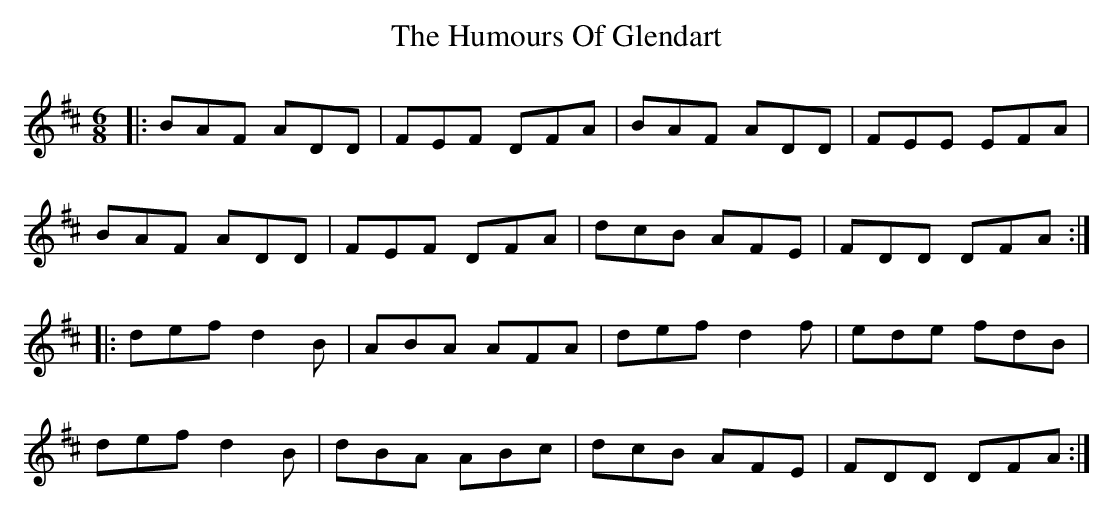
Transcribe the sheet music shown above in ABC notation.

X:1
T: The Humours Of Glendart
M: 6/8
L: 1/8
K: Dmaj
|:BAF ADD|FEF DFA|BAF ADD|FEE EFA|
BAF ADD|FEF DFA|dcB AFE|FDD DFA:|
|:def d2B|ABA AFA|def d2f|ede fdB|
def d2B|dBA ABc|dcB AFE|FDD DFA:|
